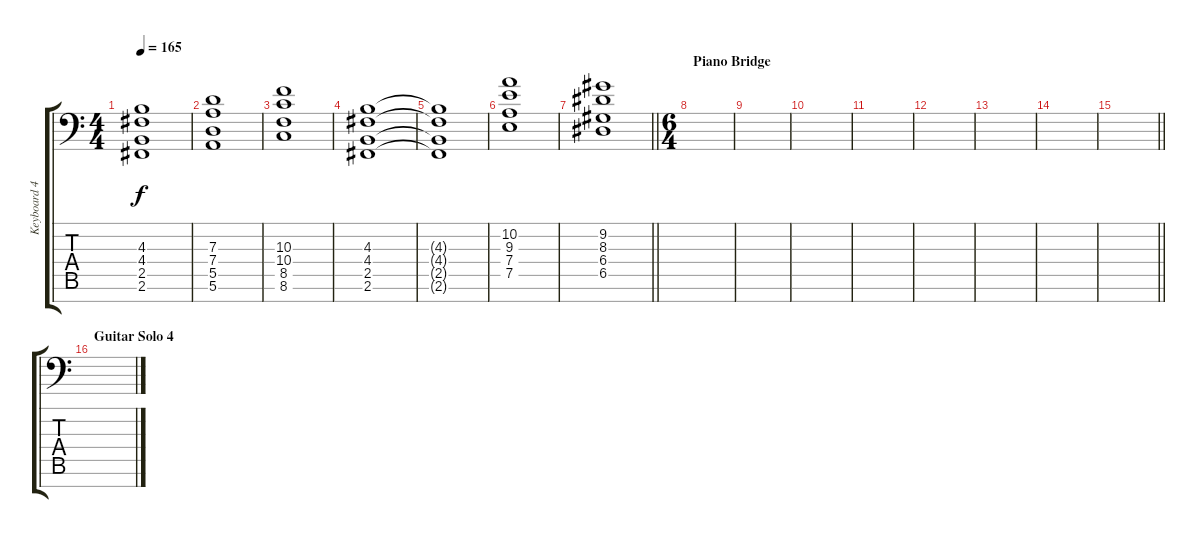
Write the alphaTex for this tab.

\track ("Keyboard 4" "Keyboard 4") {instrument marimba}
\staff {score tabs}
\tuning (E4 B3 G3 D3 A2 E2 C-1) {hide}
\ts (4 4)
\tempo 165
\clef f4
\ks c
(4.3{t} 4.4{t} 2.5{t} 2.6{t}).1{dy f} |
(7.3 7.4 5.5 5.6).1 |
(10.3 10.4 8.5 8.6).1 |
(4.3 4.4 2.5 2.6).1 |
(4.3{t} 4.4{t} 2.5{t} 2.6{t}).1 |
(10.2 9.3 7.4 7.5).1 |
\barLineRight lightlight
(9.2 8.3 6.4 6.5).1 |
\ts (6 4)
\section ("" "Piano Bridge")
|
|
|
|
|
|
|
\barLineRight lightlight
|
\section ("" "Guitar Solo 4")
